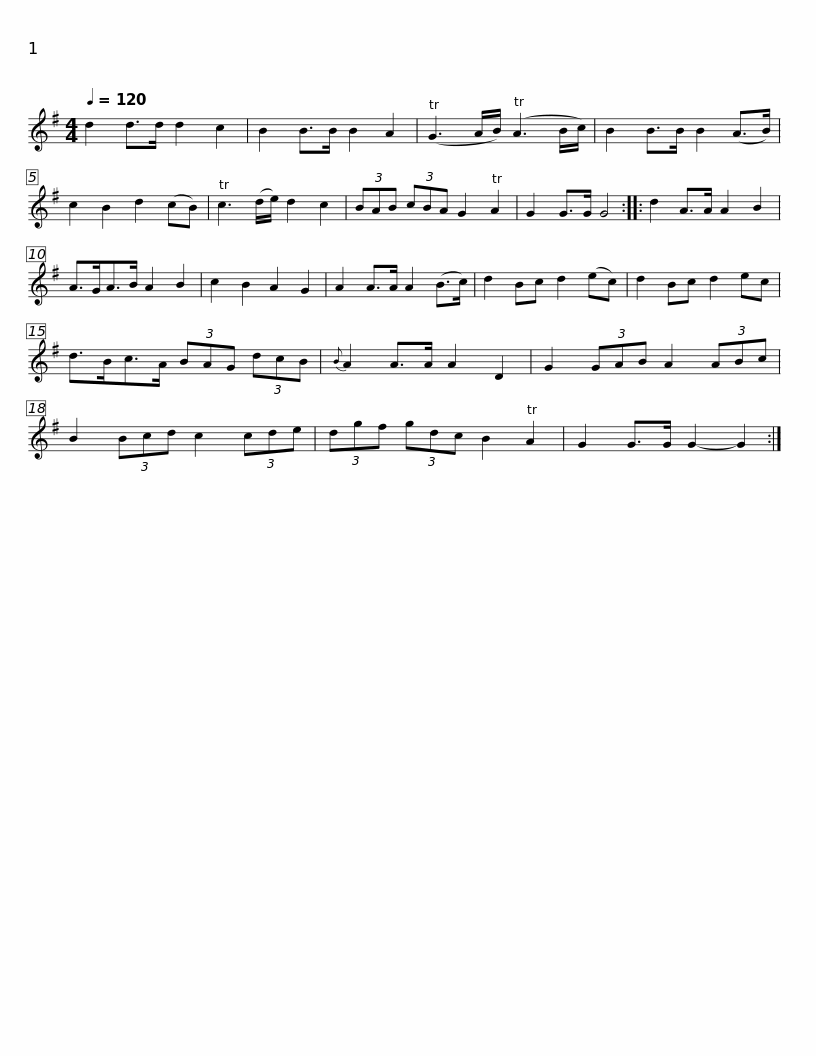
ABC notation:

X:1
L:1/8
Q:1/4=120
M:4/4
I:linebreak $
K:G
V:1 treble
V:1
 d2 d>d d2 c2 | B2 B>B B2 A2 | (G3 A/B/) (A3 B/c/) | B2 B>B B2 (A>B) | c2 B2 d2 (cB) | %5
 c3 (d/e/) d2 c2 | (3BAB (3cBA G2 A2 |$ G2 G>G G4 :: d2 A>A A2 B2 | A>GA>B A2 B2 | %10
 c2 B2 A2 G2 | A2 A>A A2 (B>c) | d2 Bc d2 (ec) | d2 Bc d2 ec |$ d>Bc>A (3BAG (3dcB | %15
{B} A2 A>A A2 D2 | G2 (3GAB A2 (3ABc | B2 (3Bcd c2 (3cde | (3dgf (3gdc B2 A2 |$ G2 G>G G2- G2 :| %20
